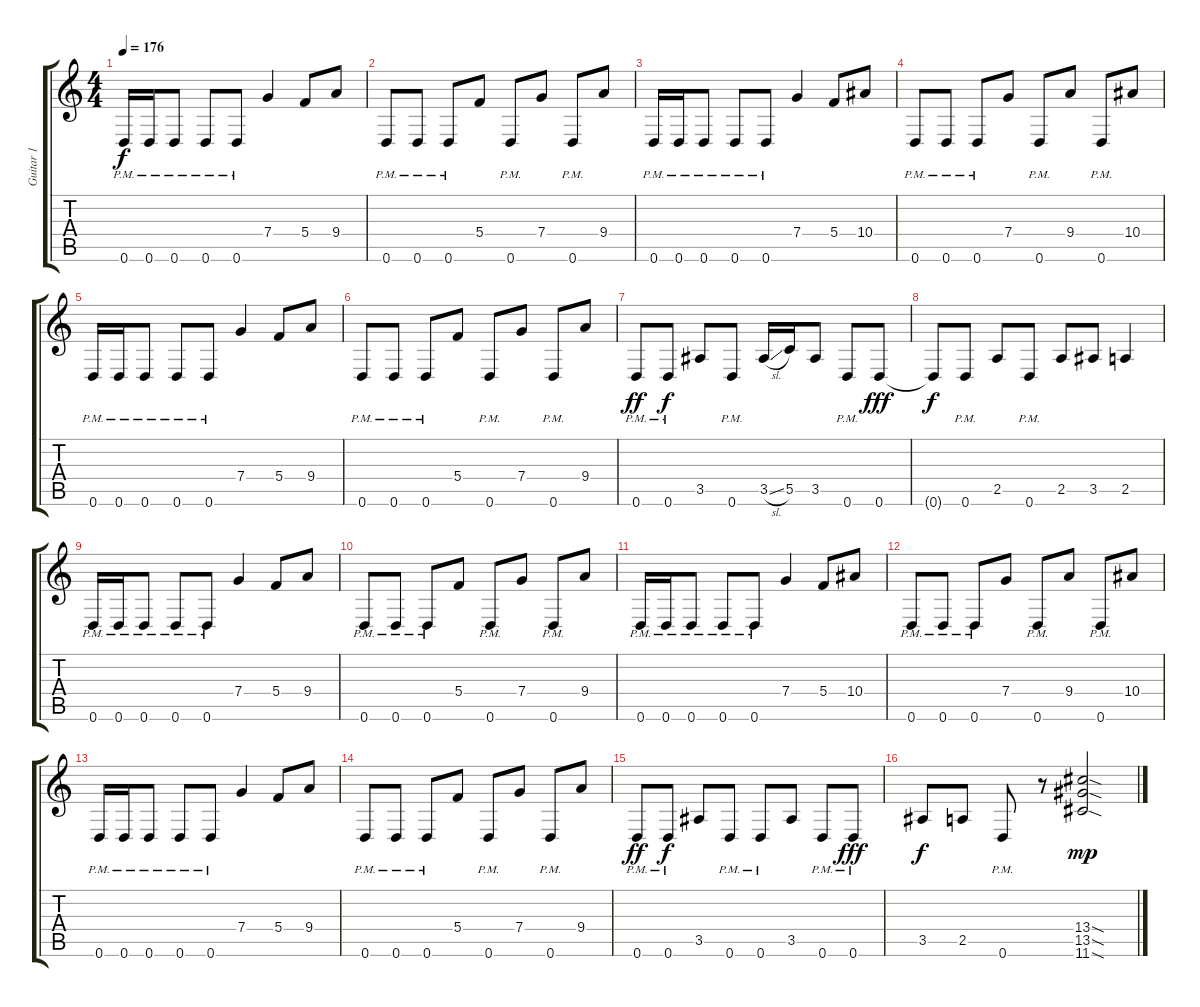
\track ("Guitar 1" "Guitar 1") {instrument distortionguitar}
\staff {score tabs}
\tuning (D4 A3 F3 C3 G2 D2) {hide}
\ts (4 4)
\tempo 176
\clef g2
\ks c
0.6{pm}.16{dy f volume 11} 0.6{pm}.16 0.6{pm}.8 0.6{pm}.8 0.6{pm}.8 7.4.4 5.4.8 9.4.8 |
0.6{pm}.8 0.6{pm}.8 0.6{pm}.8 5.4.8 0.6{pm}.8 7.4.8 0.6{pm}.8 9.4.8 |
0.6{pm}.16 0.6{pm}.16 0.6{pm}.8 0.6{pm}.8 0.6{pm}.8 7.4.4 5.4.8 10.4.8 |
0.6{pm}.8 0.6{pm}.8 0.6{pm}.8 7.4.8 0.6{pm}.8 9.4.8 0.6{pm}.8 10.4.8 |
0.6{pm}.16 0.6{pm}.16 0.6{pm}.8 0.6{pm}.8 0.6{pm}.8 7.4.4 5.4.8 9.4.8 |
0.6{pm}.8 0.6{pm}.8 0.6{pm}.8 5.4.8 0.6{pm}.8 7.4.8 0.6{pm}.8 9.4.8 |
0.6{pm}.8{dy ff} 0.6{pm}.8{dy f} 3.5.8 0.6{pm}.8 3.5{sl}.16 5.5.16 3.5.8 0.6{pm}.8 0.6.8{dy fff} |
0.6{t}.8{dy f} 0.6{pm}.8 2.5.8 0.6{pm}.8 2.5.8 3.5.8 2.5.4 |
0.6{pm}.16 0.6{pm}.16 0.6{pm}.8 0.6{pm}.8 0.6{pm}.8 7.4.4 5.4.8 9.4.8 |
0.6{pm}.8 0.6{pm}.8 0.6{pm}.8 5.4.8 0.6{pm}.8 7.4.8 0.6{pm}.8 9.4.8 |
0.6{pm}.16 0.6{pm}.16 0.6{pm}.8 0.6{pm}.8 0.6{pm}.8 7.4.4 5.4.8 10.4.8 |
0.6{pm}.8 0.6{pm}.8 0.6{pm}.8 7.4.8 0.6{pm}.8 9.4.8 0.6{pm}.8 10.4.8 |
0.6{pm}.16 0.6{pm}.16 0.6{pm}.8 0.6{pm}.8 0.6{pm}.8 7.4.4 5.4.8 9.4.8 |
0.6{pm}.8 0.6{pm}.8 0.6{pm}.8 5.4.8 0.6{pm}.8 7.4.8 0.6{pm}.8 9.4.8 |
0.6{pm}.8{dy ff} 0.6{pm}.8{dy f} 3.5.8 0.6{pm}.8 0.6{pm}.8 3.5.8 0.6{pm}.8 0.6{pm}.8{dy fff} |
3.5.8{dy f} 2.5.8 0.6{pm}.8 r.8 (13.4{sod} 13.5{sod} 11.6{sod}).2{dy mp}
